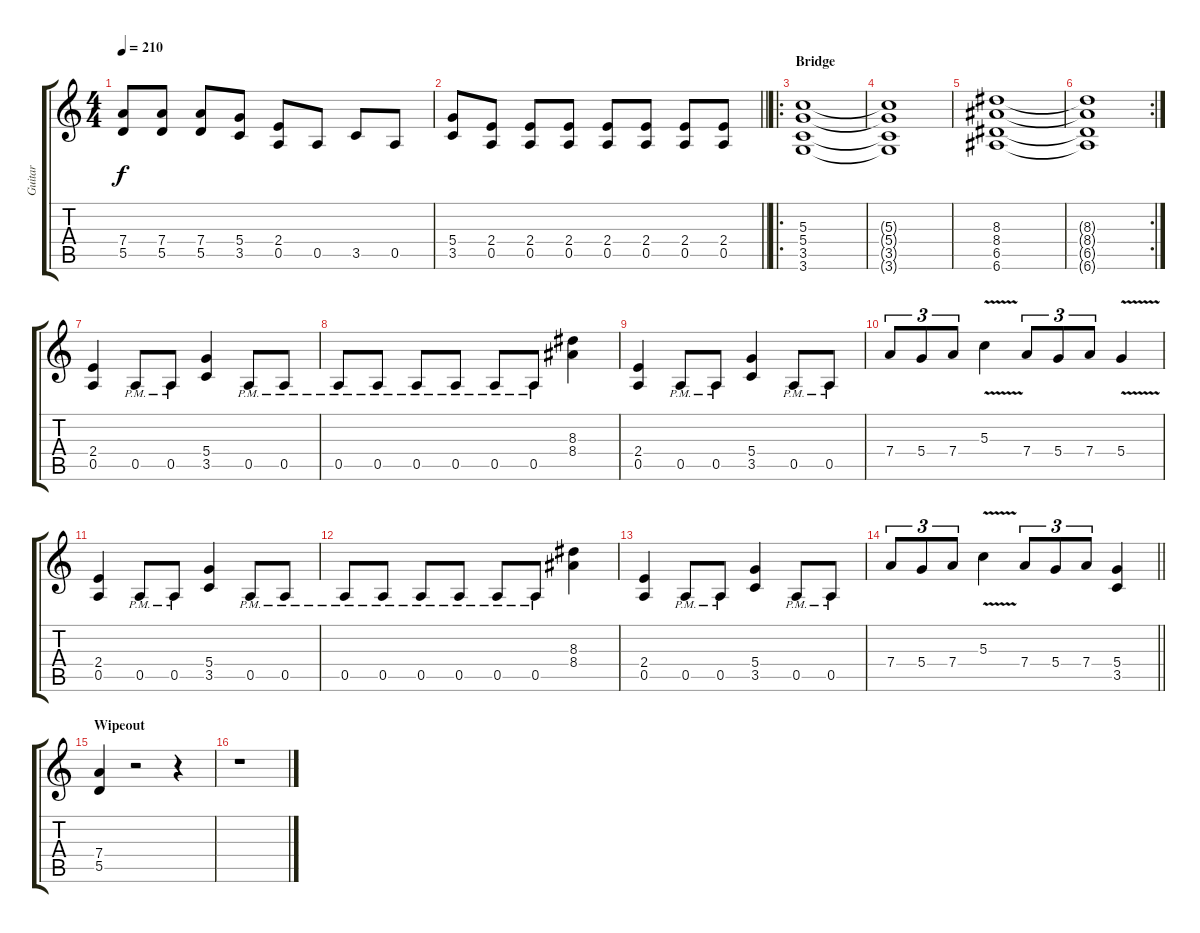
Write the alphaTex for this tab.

\track ("Guitar" "Guitar") {instrument distortionguitar}
\staff {score tabs}
\tuning (E4 B3 G3 D3 A2 E2) {hide}
\ts (4 4)
\tempo 210
\clef g2
\ks c
(7.4 5.5).8{dy f} (7.4 5.5).8 (7.4 5.5).8 (5.4 3.5).8 (2.4 0.5).8 0.5.8 3.5.8 0.5.8 |
\barLineRight lightlight
(5.4 3.5).8 (2.4 0.5).8 (2.4 0.5).8 (2.4 0.5).8 (2.4 0.5).8 (2.4 0.5).8 (2.4 0.5).8 (2.4 0.5).8 |
\ro
\section ("" "Bridge")
(5.3 5.4 3.5 3.6).1 |
(5.3{t} 5.4{t} 3.5{t} 3.6{t}).1 |
(8.3 8.4 6.5 6.6).1 |
\rc 2
(8.3{t} 8.4{t} 6.5{t} 6.6{t}).1 |
(2.4 0.5).4 0.5{pm}.8 0.5{pm}.8 (5.4 3.5).4 0.5{pm}.8 0.5{pm}.8 |
0.5{pm}.8 0.5{pm}.8 0.5{pm}.8 0.5{pm}.8 0.5{pm}.8 0.5{pm}.8 (8.3 8.4).4 |
(2.4 0.5).4 0.5{pm}.8 0.5{pm}.8 (5.4 3.5).4 0.5{pm}.8 0.5{pm}.8 |
7.4.8{tu (3 2)} 5.4.8{tu (3 2)} 7.4.8{tu (3 2)} 5.3{v}.4 7.4.8{tu (3 2)} 5.4.8{tu (3 2)} 7.4.8{tu (3 2)} 5.4{v}.4 |
(2.4 0.5).4 0.5{pm}.8 0.5{pm}.8 (5.4 3.5).4 0.5{pm}.8 0.5{pm}.8 |
0.5{pm}.8 0.5{pm}.8 0.5{pm}.8 0.5{pm}.8 0.5{pm}.8 0.5{pm}.8 (8.3 8.4).4 |
(2.4 0.5).4 0.5{pm}.8 0.5{pm}.8 (5.4 3.5).4 0.5{pm}.8 0.5{pm}.8 |
\barLineRight lightlight
7.4.8{tu (3 2)} 5.4.8{tu (3 2)} 7.4.8{tu (3 2)} 5.3{v}.4 7.4.8{tu (3 2)} 5.4.8{tu (3 2)} 7.4.8{tu (3 2)} (5.4 3.5).4 |
\section ("" "Wipeout")
(7.4 5.5).4 r.2 r.4 |
r.1
